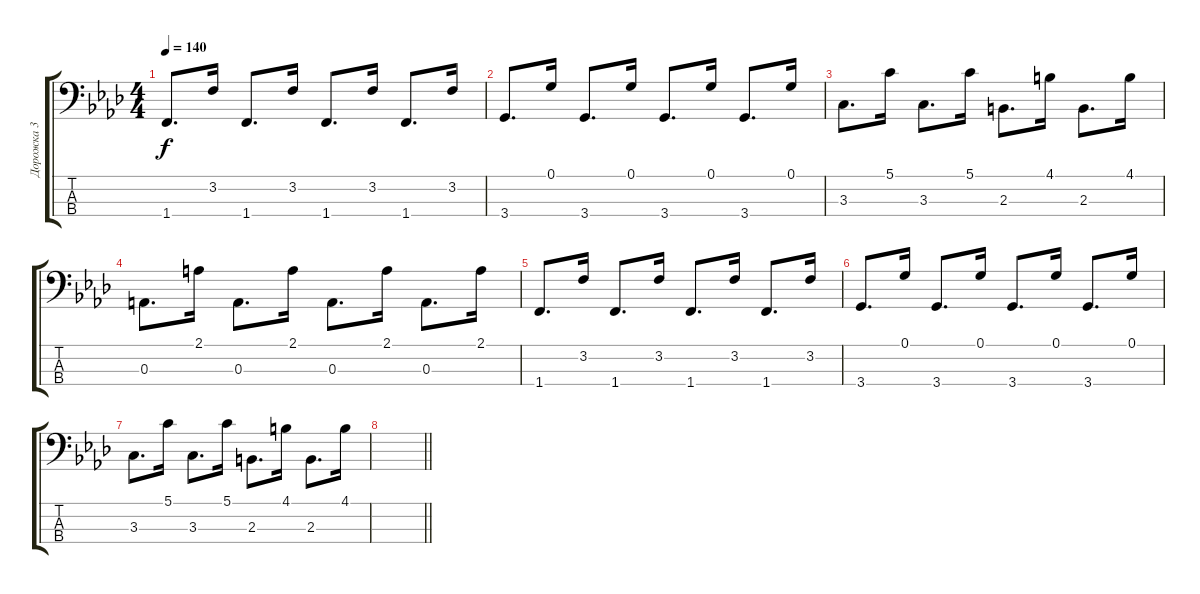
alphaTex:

\track ("Дорожка 3" "Дорожка 3") {instrument electricbasspick}
\staff {score tabs}
\tuning (G2 D2 A1 E1) {hide}
\ts (4 4)
\tempo 140
\clef f4
\ks ab
1.4.8{d dy f} 3.2.16 1.4.8{d} 3.2.16 1.4.8{d} 3.2.16 1.4.8{d} 3.2.16 |
3.4.8{d} 0.1.16 3.4.8{d} 0.1.16 3.4.8{d} 0.1.16 3.4.8{d} 0.1.16 |
3.3.8{d} 5.1.16 3.3.8{d} 5.1.16 2.3.8{d} 4.1.16 2.3.8{d} 4.1.16 |
0.3.8{d} 2.1.16 0.3.8{d} 2.1.16 0.3.8{d} 2.1.16 0.3.8{d} 2.1.16 |
1.4.8{d} 3.2.16 1.4.8{d} 3.2.16 1.4.8{d} 3.2.16 1.4.8{d} 3.2.16 |
3.4.8{d} 0.1.16 3.4.8{d} 0.1.16 3.4.8{d} 0.1.16 3.4.8{d} 0.1.16 |
3.3.8{d} 5.1.16 3.3.8{d} 5.1.16 2.3.8{d} 4.1.16 2.3.8{d} 4.1.16 |
\barLineRight lightlight
